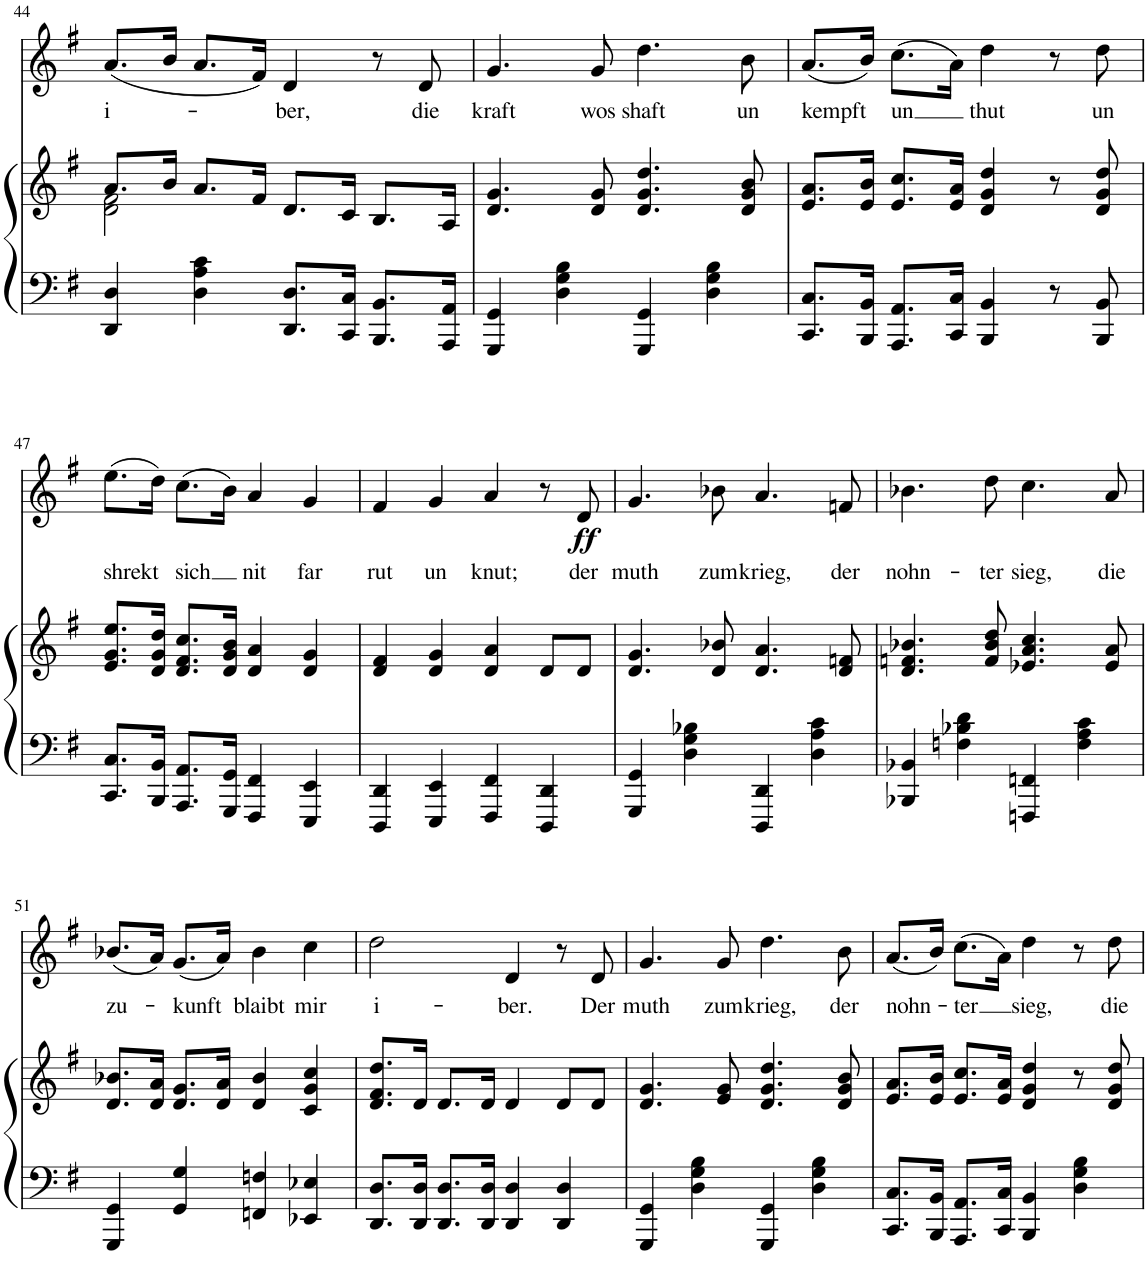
**kern	**kern	**kern	**text	**dynam
*part2	*part2	*part1	*part1	*part1
*staff3	*staff2	*staff1	*staff1	*staff1
*I"Klavier	*	*I"Piano	*	*
*	*	*I'Pno	*	*
!!LO:PB:g=z
*clefF4	*clefG2	*clefG2	*	*
*k[f#]	*k[f#]	*k[f#]	*	*
*M4/4	*M4/4	*M4/4	*	*
=44	=44	=44	=44	=44
*	*^	*	*	*
!	!	!	!	!LO:LY:b	!
4DD/ 4D/	8.a/L	2d\ 2f#\	(8.a/L	i-	.
.	16b/Jk	.	16b/Jk	.	.
4D\ 4A\ 4c\	8.a/L	.	8.a/L	.	.
.	16f#/Jk	.	16f#/Jk)	.	.
!	!	!	!	!LO:LY:b	!
8.DD/ 8.D/L	8.d/L	2ryy	4d/	-ber,	.
16CC/ 16C/Jk	16c/Jk	.	.	.	.
8.BBB/ 8.BB/L	8.B/L	.	8r	.	.
!	!	!	!	!LO:LY:b	!
.	.	.	8d/	die	.
16AAA/ 16AA/Jk	16A/Jk	.	.	.	.
*	*v	*v	*	*	*
=45	=45	=45	=45	=45
!	!	!	!LO:LY:b	!
4GGG/ 4GG/	4.d/ 4.g/	4.g/	kraft	.
4D\ 4G\ 4B\	.	.	.	.
!	!	!	!LO:LY:b	!
.	8d/ 8g/	8g/	wos	.
!	!	!	!LO:LY:b	!
4GGG/ 4GG/	4.d/ 4.g/ 4.dd/	4.dd\	shaft	.
4D\ 4G\ 4B\	.	.	.	.
!	!	!	!LO:LY:b	!
.	8d/ 8g/ 8b/	8b\	un	.
=46	=46	=46	=46	=46
!	!	!	!LO:LY:b	!
8.CC/ 8.C/L	8.e/ 8.a/L	(8.a/L	kempft	.
16BBB/ 16BB/Jk	16e/ 16b/Jk	16b/Jk)	.	.
!	!	!	!LO:LY:b	!
8.AAA/ 8.AA/L	8.e/ 8.cc/L	(8.cc\L	un	.
16CC/ 16C/Jk	16e/ 16a/Jk	16a\Jk)	.	.
!	!	!	!LO:LY:b	!
4BBB/ 4BB/	4d/ 4g/ 4dd/	4dd\	thut	.
8r	8r	8r	.	.
!	!	!	!LO:LY:b	!
8BBB/ 8BB/	8d/ 8g/ 8dd/	8dd\	un	.
!!LO:LB:g=z
=47	=47	=47	=47	=47
!	!	!	!LO:LY:b	!
8.CC/ 8.C/L	8.e/ 8.g/ 8.ee/L	(8.ee\L	shrekt	.
16BBB/ 16BB/Jk	16d/ 16g/ 16dd/Jk	16dd\Jk)	.	.
!	!	!	!LO:LY:b	!
8.AAA/ 8.AA/L	8.d/ 8.f#/ 8.cc/L	(8.cc\L	sich	.
16GGG/ 16GG/Jk	16d/ 16g/ 16b/Jk	16b\Jk)	.	.
!	!	!	!LO:LY:b	!
4FFF#/ 4FF#/	4d/ 4a/	4a/	nit	.
!	!	!	!LO:LY:b	!
4EEE/ 4EE/	4d/ 4g/	4g/	far	.
=48	=48	=48	=48	=48
!	!	!	!LO:LY:b	!
4DDD/ 4DD/	4d/ 4f#/	4f#/	rut	.
!	!	!	!LO:LY:b	!
4EEE/ 4EE/	4d/ 4g/	4g/	un	.
!	!	!	!LO:LY:b	!
4FFF#/ 4FF#/	4d/ 4a/	4a/	knut;	.
4DDD/ 4DD/	8d/L	8r	.	.
!	!	!	!LO:LY:b	!LO:DY:b
.	8d/J	8d/	der	ff
=49	=49	=49	=49	=49
!	!	!	!LO:LY:b	!
4GGG/ 4GG/	4.d/ 4.g/	4.g/	muth	.
4D\ 4G\ 4B-X\	.	.	.	.
!	!	!	!LO:LY:b	!
.	8d/ 8b-X/	8b-X\	zum	.
!	!	!	!LO:LY:b	!
4DDD/ 4DD/	4.d/ 4.a/	4.a/	krieg,	.
4D\ 4A\ 4c\	.	.	.	.
!	!	!	!LO:LY:b	!
.	8d/ 8fn/	8fn/	der	.
=50	=50	=50	=50	=50
!	!	!	!LO:LY:b	!
4BBB-X/ 4BB-X/	4.d/ 4.fn/ 4.b-X/	4.b-X\	nohn-	.
4Fn\ 4B-X\ 4d\	.	.	.	.
!	!	!	!LO:LY:b	!
.	8f/ 8b-/ 8dd/	8dd\	-ter	.
!	!	!	!LO:LY:b	!
4FFFn/ 4FFn/	4.e-X/ 4.a/ 4.cc/	4.cc\	sieg,	.
4F\ 4A\ 4c\	.	.	.	.
!	!	!	!LO:LY:b	!
.	8e-/ 8a/	8a/	die	.
!!LO:LB:g=z
=51	=51	=51	=51	=51
!	!	!	!LO:LY:b	!
4GGG/ 4GG/	8.d/ 8.b-X/L	(8.b-X/L	zu-	.
.	16d/ 16a/Jk	16a/Jk)	.	.
!	!	!	!LO:LY:b	!
4GG/ 4G/	8.d/ 8.g/L	(8.g/L	-kunft	.
.	16d/ 16a/Jk	16a/Jk)	.	.
!	!	!	!LO:LY:b	!
4FFn/ 4Fn/	4d/ 4b-/	4b-\	blaibt	.
!	!	!	!LO:LY:b	!
4EE-X/ 4E-X/	4c/ 4g/ 4cc/	4cc\	mir	.
=52	=52	=52	=52	=52
!	!	!	!LO:LY:b	!
8.DD/ 8.D/L	8.d/ 8.f#/ 8.dd/L	2dd\	i-	.
16DD/ 16D/Jk	16d/Jk	.	.	.
8.DD/ 8.D/L	8.d/L	.	.	.
16DD/ 16D/Jk	16d/Jk	.	.	.
!	!	!	!LO:LY:b	!
4DD/ 4D/	4d/	4d/	-ber.	.
4DD/ 4D/	8d/L	8r	.	.
!	!	!	!LO:LY:b	!
.	8d/J	8d/	Der	.
=53	=53	=53	=53	=53
!	!	!	!LO:LY:b	!
4GGG/ 4GG/	4.d/ 4.g/	4.g/	muth	.
4D\ 4G\ 4B\	.	.	.	.
!	!	!	!LO:LY:b	!
.	8e/ 8g/	8g/	zum	.
!	!	!	!LO:LY:b	!
4GGG/ 4GG/	4.d/ 4.g/ 4.dd/	4.dd\	krieg,	.
4D\ 4G\ 4B\	.	.	.	.
!	!	!	!LO:LY:b	!
.	8d/ 8g/ 8b/	8b\	der	.
=54	=54	=54	=54	=54
!	!	!	!LO:LY:b	!
8.CC/ 8.C/L	8.e/ 8.a/L	(8.a/L	nohn-	.
16BBB/ 16BB/Jk	16e/ 16b/Jk	16b/Jk)	.	.
!	!	!	!LO:LY:b	!
8.AAA/ 8.AA/L	8.e/ 8.cc/L	(8.cc\L	-ter	.
16CC/ 16C/Jk	16e/ 16a/Jk	16a\Jk)	.	.
!	!	!	!LO:LY:b	!
4BBB/ 4BB/	4d/ 4g/ 4dd/	4dd\	sieg,	.
4D\ 4G\ 4B\	8r	8r	.	.
!	!	!	!LO:LY:b	!
.	8d/ 8g/ 8dd/	8dd\	die	.
=	=	=	=	=
*-	*-	*-	*-	*-
